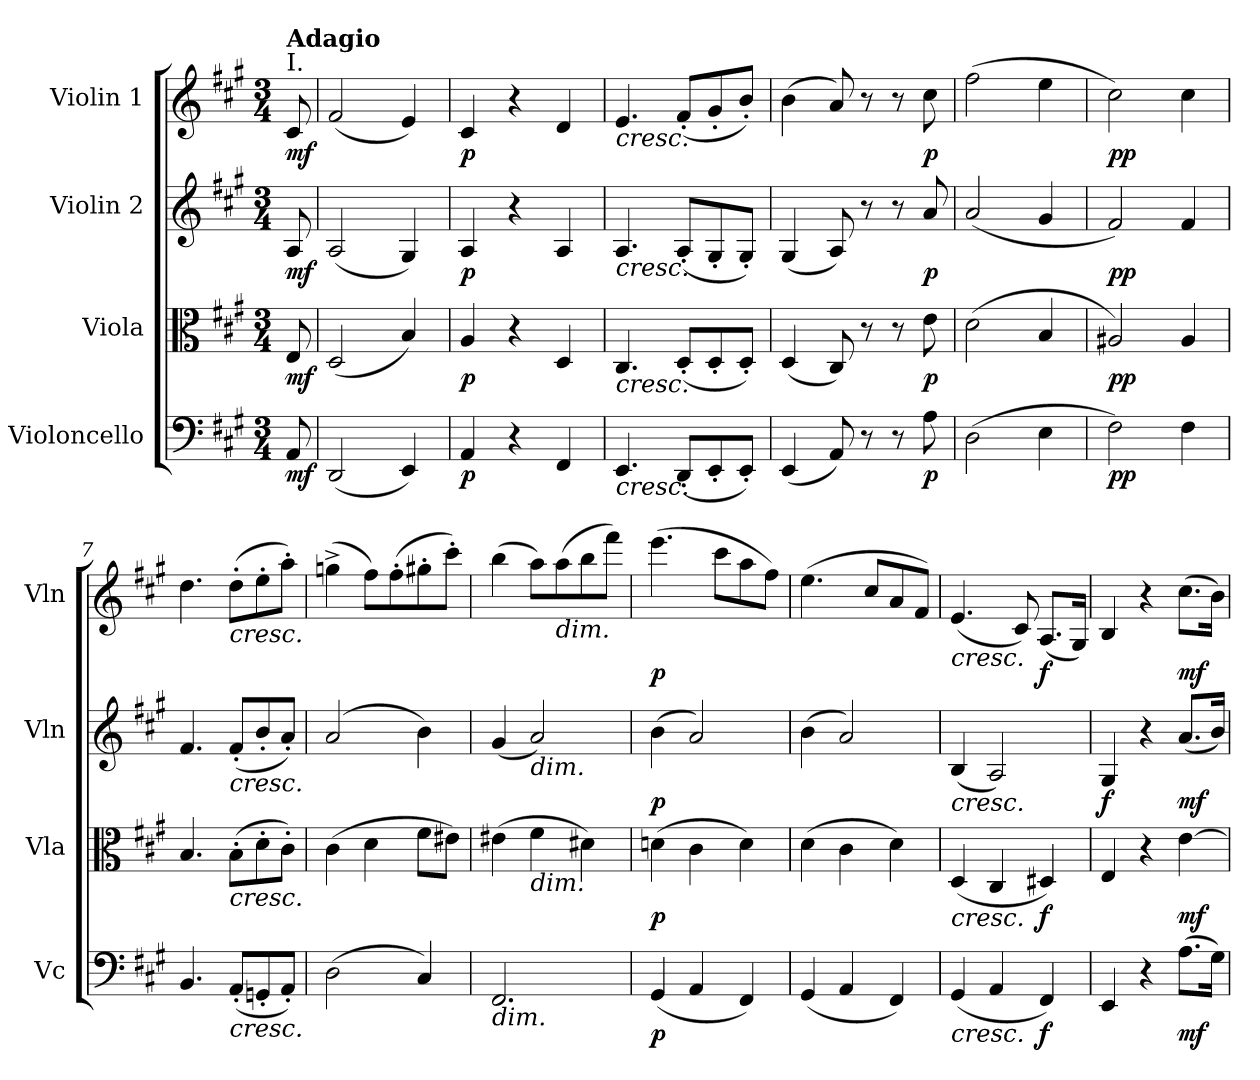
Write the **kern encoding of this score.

**kern	**dynam	**kern	**dynam	**kern	**dynam	**kern	**dynam
*part4	*part4	*part3	*part3	*part2	*part2	*part1	*part1
*staff4	*staff4	*staff3	*staff3	*staff2	*staff2	*staff1	*staff1
*I"Violoncello	*	*I"Viola	*	*I"Violin 2	*	*I"Violin 1	*
*I'Vc	*	*I'Vla	*	*I'Vln	*	*I'Vln	*
*clefF4	*	*clefC3	*	*clefG2	*	*clefG2	*
*k[f#c#g#]	*	*k[f#c#g#]	*	*k[f#c#g#]	*	*k[f#c#g#]	*
*M3/4	*	*M3/4	*	*M3/4	*	*M3/4	*
=	=	=	=	=	=	=	=
!	!	!	!	!	!	!LO:TX:a:t=I.	!
!	!	!	!	!	!	!LO:TX:a:B:t=Adagio	!
!	!LO:DY:b	!	!LO:DY:b	!	!LO:DY:b	!	!LO:DY:b
8AA/	mf	8E/	mf	8A/	mf	8c#/	mf
=1	=1	=1	=1	=1	=1	=1	=1
(<2DD/	.	(<2D/	.	(<2A/	.	(<2f#/	.
4EE/)	.	4B/)	.	4G#/)	.	4e/)	.
=2	=2	=2	=2	=2	=2	=2	=2
!	!LO:DY:b	!	!LO:DY:b	!	!LO:DY:b	!	!LO:DY:b
4AA/	p	4A/	p	4A/	p	4c#/	p
4r	.	4r	.	4r	.	4r	.
4FF#/	.	4D/	.	4A/	.	4d/	.
=3	=3	=3	=3	=3	=3	=3	=3
!	!	!	!	!	!	!LO:TX:b:i:t=cresc.	!
!	!	!	!	!LO:TX:b:i:t=cresc.	!	!	!
!	!	!LO:TX:b:i:t=cresc.	!	!	!	!	!
!LO:TX:b:i:t=cresc.	!	!	!	!	!	!	!
4.EE/	.	4.C#/	.	4.A/	.	4.e/	.
(8DD'/L	.	(8D'/L	.	(8A'/L	.	(8f#'/L	.
8EE'/	.	8D'/	.	8G#'/	.	8g#'/	.
8EE'/J)	.	8D'/J)	.	8G#'/J)	.	8b'/J)	.
=4	=4	=4	=4	=4	=4	=4	=4
(4EE/	.	(4D/	.	(4G#/	.	(4b\	.
8AA/)	.	8C#/)	.	8A/)	.	8a/)	.
8r	.	8r	.	8r	.	8r	.
8r	.	8r	.	8r	.	8r	.
!	!LO:DY:b	!	!LO:DY:b	!	!LO:DY:b	!	!LO:DY:b
8A\	p	8e\	p	8a/	p	8cc#\	p
=5	=5	=5	=5	=5	=5	=5	=5
(2D\	.	(2d\	.	(2a/	.	(2ff#\	.
4E\	.	4B/	.	4g#/	.	4ee\	.
=6	=6	=6	=6	=6	=6	=6	=6
!	!LO:DY:b	!	!LO:DY:b	!	!LO:DY:b	!	!LO:DY:b
2F#\)	pp	2A#X/)	pp	2f#/)	pp	2cc#\)	pp
4F#\	.	4A#/	.	4f#/	.	4cc#\	.
=7	=7	=7	=7	=7	=7	=7	=7
4.BB/	.	4.B/	.	4.f#/	.	4.dd\	.
!	!	!	!	!	!	!LO:TX:b:i:t=cresc.	!
!	!	!	!	!LO:TX:b:i:t=cresc.	!	!	!
!	!	!LO:TX:b:i:t=cresc.	!	!	!	!	!
!LO:TX:b:i:t=cresc.	!	!	!	!	!	!	!
(8AA'/L	.	(8B'\L	.	(8f#'/L	.	(8dd'\L	.
8GGn'/	.	8d'\	.	8b'/	.	8ee'\	.
8AA'/J)	.	8c#'\J)	.	8a'/J)	.	8aa'\J)	.
=8	=8	=8	=8	=8	=8	=8	=8
(2D\	.	(4c#\	.	(2a/	.	(4ggn^\	.
.	.	4d\	.	.	.	8ff#\L)	.
.	.	.	.	.	.	(8ff#'\	.
4C#/)	.	8f#\L	.	4b\)	.	8gg#X'\	.
.	.	8e#X\J)	.	.	.	8ccc#'\J)	.
=9	=9	=9	=9	=9	=9	=9	=9
!LO:TX:b:i:t=dim.	!	!	!	!	!	!	!
2.FF#/	.	(4e#X\	.	(4g#/	.	(4bb\	.
!	!	!	!	!LO:TX:b:i:t=dim.	!	!	!
!	!	!LO:TX:b:i:t=dim.	!	!	!	!	!
.	.	4f#\	.	2a/)	.	8aa\L)	.
!	!	!	!	!	!	!LO:TX:b:i:t=dim.	!
.	.	.	.	.	.	(8aa\	.
.	.	4d#X\)	.	.	.	8bb\	.
.	.	.	.	.	.	8fff#\J)	.
=10	=10	=10	=10	=10	=10	=10	=10
!	!LO:DY:b	!	!LO:DY:b	!	!LO:DY:b	!	!LO:DY:b
(4GG#/	p	(4dn\	p	(4b\	p	(4.eee\	p
4AA/	.	4c#\	.	2a/)	.	.	.
.	.	.	.	.	.	8ccc#\L	.
4FF#/)	.	4d\)	.	.	.	8aa\	.
.	.	.	.	.	.	8ff#\J)	.
!!LO:LB:g=z
=11	=11	=11	=11	=11	=11	=11	=11
(4GG#/	.	(4d\	.	(4b\	.	(4.ee\	.
4AA/	.	4c#\	.	2a/)	.	.	.
.	.	.	.	.	.	8cc#/L	.
4FF#/)	.	4d\)	.	.	.	8a/	.
.	.	.	.	.	.	8f#/J)	.
=12	=12	=12	=12	=12	=12	=12	=12
!	!	!	!	!	!	!LO:TX:b:i:t=cresc.	!
!	!	!	!	!LO:TX:b:i:t=cresc.	!	!	!
!	!	!LO:TX:b:i:t=cresc.	!	!	!	!	!
!LO:TX:b:i:t=cresc.	!	!	!	!	!	!	!
(4GG#/	.	(4D/	.	(4B/	.	(4.e/	.
4AA/	.	4C#/	.	2A/)	.	.	.
.	.	.	.	.	.	8c#/)	.
!	!LO:DY:b	!	!LO:DY:b	!	!	!	!LO:DY:b
4FF#/)	f	4D#X/)	f	.	.	(8.A/L	f
.	.	.	.	.	.	16G#/Jk)	.
=13	=13	=13	=13	=13	=13	=13	=13
!	!	!	!	!	!LO:DY:b	!	!
4EE/	.	4E/	.	4G#/	f	4B/	.
4r	.	4r	.	4r	.	4r	.
!	!LO:DY:b	!	!LO:DY:b	!	!LO:DY:b	!	!LO:DY:b
(8.A\L	mf	[4e\	mf	(8.a/L	mf	(8.cc#\L	mf
16G#\Jk)	.	.	.	16b/Jk)	.	16b\Jk)	.
=	=	=	=	=	=	=	=
*-	*-	*-	*-	*-	*-	*-	*-
